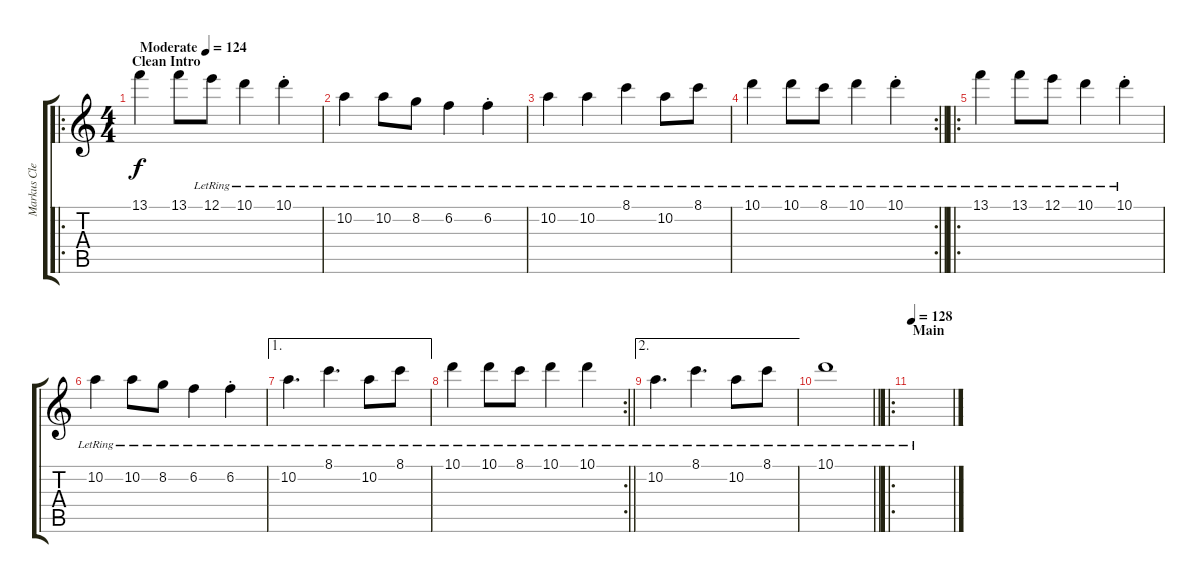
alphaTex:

\track ("Markus Clean" "Markus Cle") {instrument acousticguitarnylon}
\staff {score tabs}
\tuning (E4 B3 G3 D3 A2 E2) {hide}
\ro
\ts (4 4)
\section ("" "Clean Intro")
\tempo (124 "Moderate")
\clef g2
\ks c
13.1.4{dy f volume 15 instrument dulcimer} 13.1.8 12.1{lr}.8 10.1{lr}.4 10.1{st lr}.4 |
10.2{lr}.4 10.2{lr}.8 8.2{lr}.8 6.2{lr}.4 6.2{st lr}.4 |
10.2{lr}.4 10.2{lr}.4 8.1{lr}.4 10.2{lr}.8 8.1{lr}.8 |
\rc 2
\barLineRight lightlight
10.1{lr}.4 10.1{lr}.8 8.1{lr}.8 10.1{lr}.4 10.1{st lr}.4 |
\ro
\section ("" "")
13.1{lr}.4 13.1{lr}.8 12.1{lr}.8 10.1{lr}.4 10.1{st lr}.4 |
10.2{lr}.4 10.2{lr}.8 8.2{lr}.8 6.2{lr}.4 6.2{st lr}.4 |
\ae 1
10.2{lr}.4{d} 8.1{lr}.4{d} 10.2{lr}.8 8.1{lr}.8 |
\rc 2
\barLineRight lightlight
10.1{lr}.4 10.1{lr}.8 8.1{lr}.8 10.1{lr}.4 10.1{lr}.4 |
\ae 2
\section ("" "")
10.2{lr}.4{d} 8.1{lr}.4{d} 10.2{lr}.8 8.1{lr}.8 |
\barLineRight lightlight
10.1{lr}.1 |
\ro
\section ("" "Main")
\tempo 128
